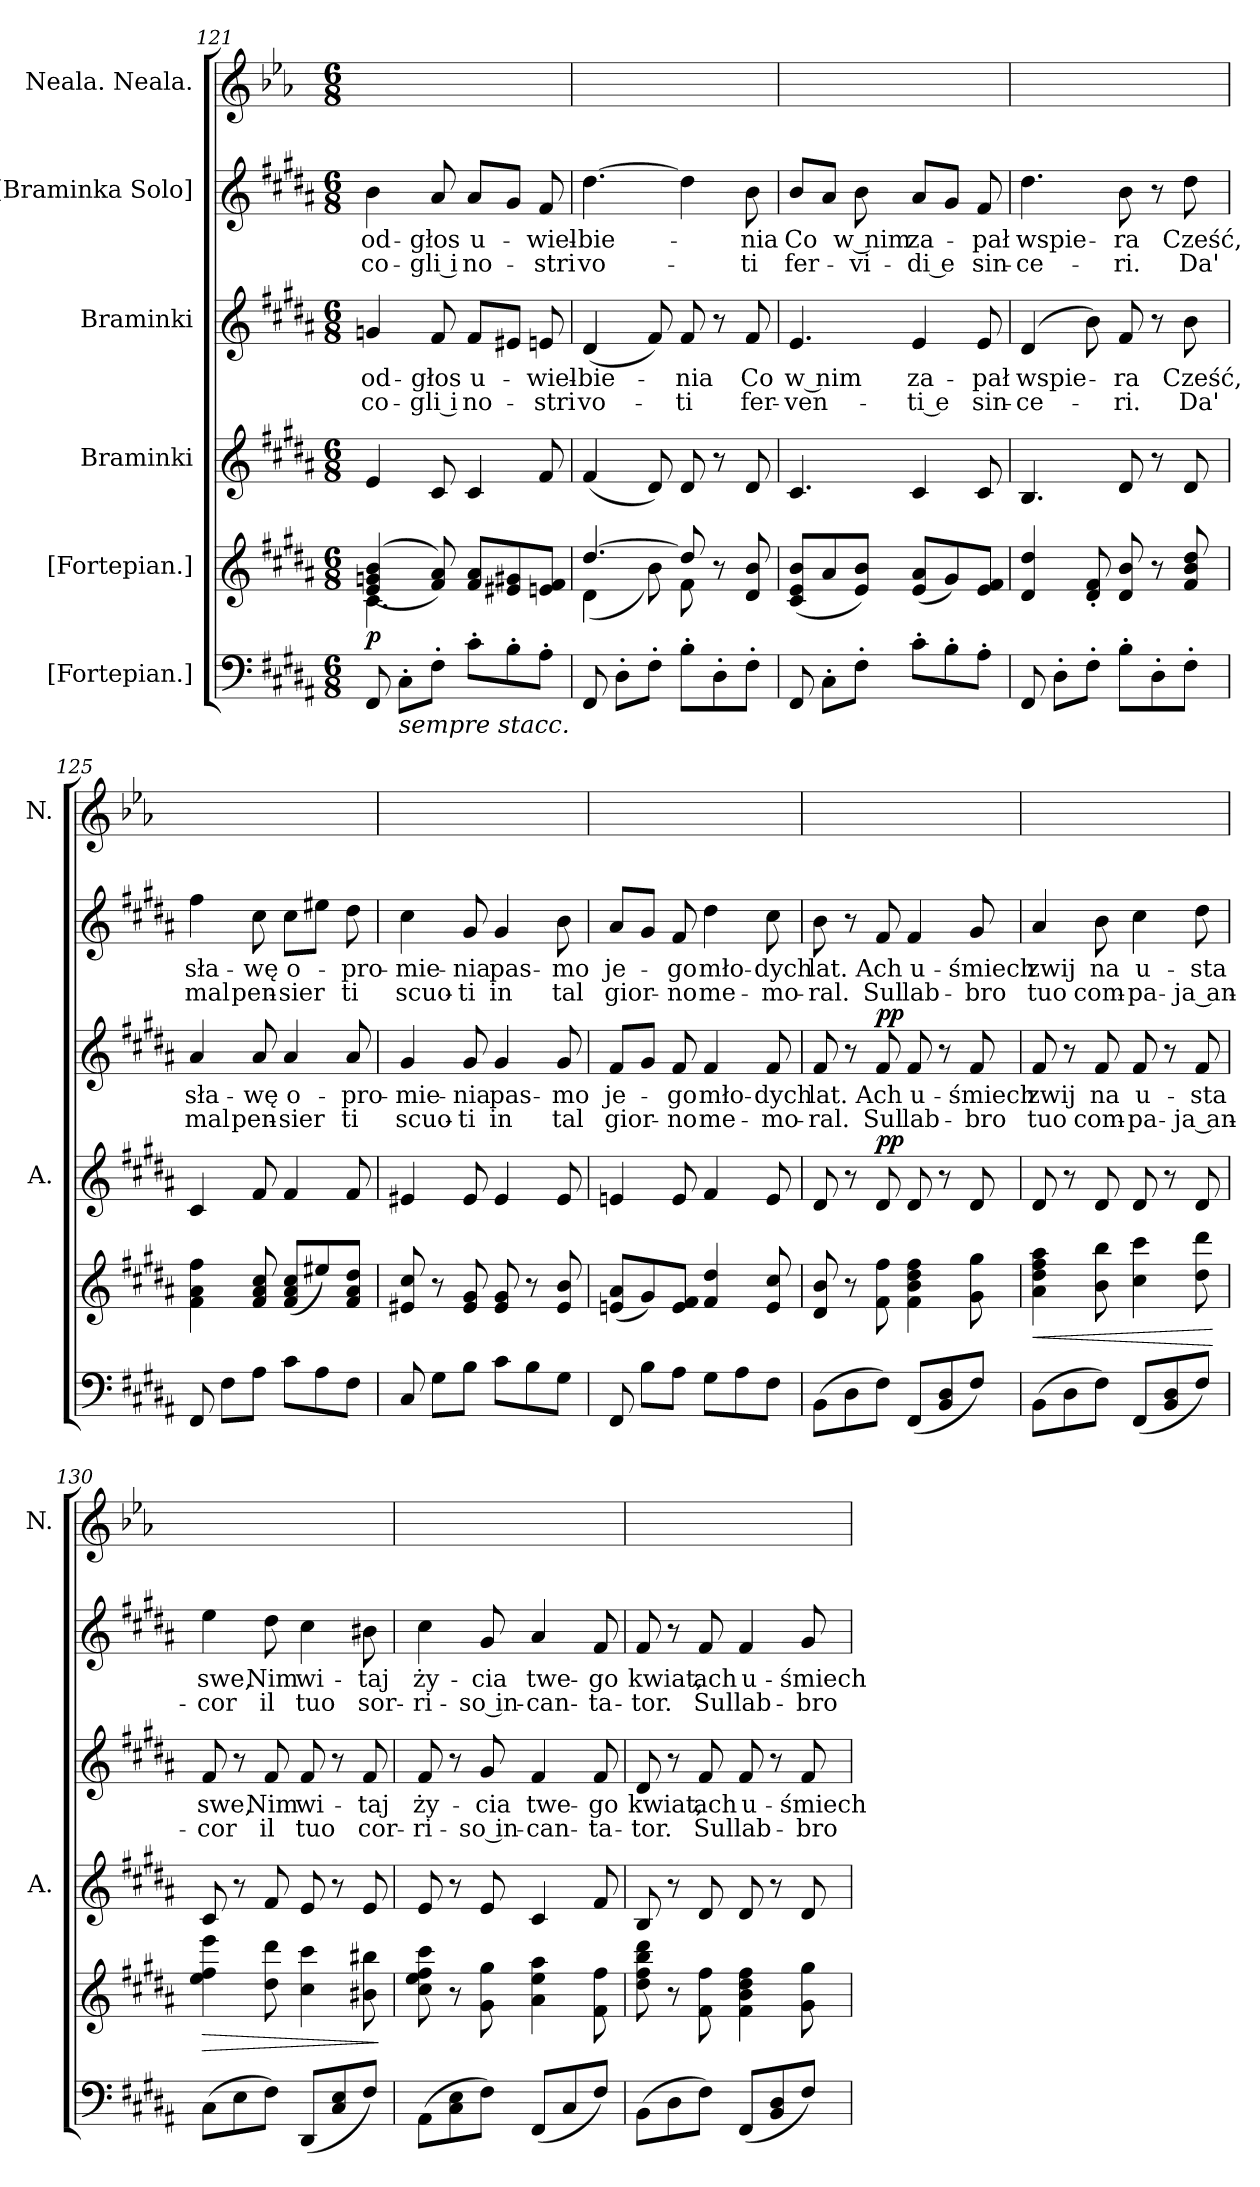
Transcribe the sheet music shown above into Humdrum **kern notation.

**kern	**kern	**dynam	**kern	**dynam	**kern	**text	**text	**dynam	**kern	**text	**text	**kern
*part6	*part5	*part5	*part4	*part4	*part3	*part3	*part3	*part3	*part2	*part2	*part2	*part1
*staff6	*staff5	*staff5	*staff4	*staff4	*staff3	*staff3	*staff3	*staff3	*staff2	*staff2	*staff2	*staff1
*I"[Fortepian.]	*I"[Fortepian.]	*	*I"Braminki	*	*I"Braminki	*	*	*	*I"[Braminka Solo]	*	*	*I"Neala. Neala.
*	*	*	*I'A.	*	*	*	*	*	*	*	*	*I'N.
*clefF4	*clefG2	*	*clefG2	*	*clefG2	*	*	*	*clefG2	*	*	*clefG2
*k[f#c#g#d#a#]	*k[f#c#g#d#a#]	*	*k[f#c#g#d#a#]	*	*k[f#c#g#d#a#]	*	*	*	*k[f#c#g#d#a#]	*	*	*k[b-e-a-]
*M6/8	*M6/8	*	*M6/8	*	*M6/8	*	*	*	*M6/8	*	*	*M6/8
=121	=121	=121	=121	=121	=121	=121	=121	=121	=121	=121	=121	=121
*	*^	*	*	*	*	*	*	*	*	*	*	*
8FF#/	(>(>4e/ 4gn/ 4b/	4.c#\	p	4e/	.	4gn/	od-	-co-	.	4b\	od-	-co-	2.ryy
!LO:TX:b:i:t=sempre stacc.	!	!	!	!	!	!	!	!	!	!	!	!	!
8C#'\L	.	.	.	.	.	.	.	.	.	.	.	.	.
8F#'\J	8f#/ 8a#/))	.	.	8c#/	.	8f#/	-głos	-gli i	.	8a#/	-głos	-gli i	.
8c#'\L	8f#/ 8a#/L	4.ryy	.	4c#/	.	8f#/L	u-	no-	.	8a#/L	u-	no-	.
8B'\	8e#X/ 8g#X/	.	.	.	.	8e#X/J	.	.	.	8g#/J	.	.	.
8A#'\J	8en/ 8f#/J	.	.	8f#/	.	8en/	-wiel-	-stri	.	8f#/	-wiel-	-stri	.
=122	=122	=122	=122	=122	=122	=122	=122	=122	=122	=122	=122	=122	=122
8FF#/	[4.dd#/	(4d#\	.	(4f#/	.	(4d#/	-bie-	vo-	.	[4.dd#\	-bie-	vo-	2.ryy
8D#'\L	.	.	.	.	.	.	.	.	.	.	.	.	.
8F#'\J	.	8b\)	.	8d#/)	.	8f#/)	.	.	.	.	.	.	.
8B'\L	8dd#/]	8f#\	.	8d#/	.	8f#/	-nia	-ti	.	4dd#\]	.	.	.
8D#'\	8r	4ryy	.	8r	.	8r	.	.	.	.	.	.	.
8F#'\J	8d#/ 8b/	.	.	8d#/	.	8f#/	Co	fer-	.	8b\	-nia	-ti	.
*	*v	*v	*	*	*	*	*	*	*	*	*	*	*
=123	=123	=123	=123	=123	=123	=123	=123	=123	=123	=123	=123	=123
8FF#/	(>8c#/ 8e/ 8b/L	.	4.c#/	.	4.e/	w nim	-ven-	.	8b/L	Co	fer-	2.ryy
8C#'\L	8a#/	.	.	.	.	.	.	.	8a#/J	.	.	.
8F#'\J	8e/ 8b/J)	.	.	.	.	.	.	.	8b\	w nim	-vi-	.
8c#'\L	(>8e/ 8a#/L	.	4c#/	.	4e/	za-	-ti e	.	8a#/L	za-	-di e	.
8B'\	8g#/)	.	.	.	.	.	.	.	8g#/J	.	.	.
8A#'\J	8e/ 8f#/J	.	8c#/	.	8e/	-pał	sin-	.	8f#/	-pał	sin-	.
=124	=124	=124	=124	=124	=124	=124	=124	=124	=124	=124	=124	=124
8FF#/	4d#/ 4dd#/	.	4.B/	.	(4d#/	wspie-	-ce-	.	4.dd#\	wspie-	-ce-	2.ryy
8D#'\L	.	.	.	.	.	.	.	.	.	.	.	.
8F#'\J	8d#'>/ 8f#'>/	.	.	.	8b\)	.	.	.	.	.	.	.
8B'\L	8d#/ 8b/	.	8d#/	.	8f#/	-ra	-ri.	.	8b\	-ra	-ri.	.
8D#'\	8r	.	8r	.	8r	.	.	.	8r	.	.	.
8F#'\J	8f#/ 8b/ 8dd#/	.	8d#/	.	8b\	Cześć,	Da'	.	8dd#\	Cześć,	Da'	.
=125	=125	=125	=125	=125	=125	=125	=125	=125	=125	=125	=125	=125
8FF#/	4f#\ 4a#\ 4ff#\	.	4c#/	.	4a#/	sła-	mal	.	4ff#\	sła-	mal	2.ryy
8F#\L	.	.	.	.	.	.	.	.	.	.	.	.
8A#\J	8f#/ 8a#/ 8cc#/	.	8f#/	.	8a#/	-wę	pen-	.	8cc#\	-wę	pen-	.
8c#\L	(8f#/ 8a#/ 8cc#/L	.	4f#/	.	4a#/	o-	-sier	.	8cc#\L	o-	-sier	.
8A#\	8ee#X/)	.	.	.	.	.	.	.	8ee#X\J	.	.	.
8F#\J	8f#/ 8a#/ 8dd#/J	.	8f#/	.	8a#/	-pro-	ti	.	8dd#\	-pro-	ti	.
=126	=126	=126	=126	=126	=126	=126	=126	=126	=126	=126	=126	=126
8C#/	8e#X/ 8cc#/	.	4e#X/	.	4g#/	-mie-	scuo-	.	4cc#\	-mie-	scuo-	2.ryy
8G#\L	8r	.	.	.	.	.	.	.	.	.	.	.
8B\J	8e#/ 8g#/	.	8e#/	.	8g#/	-nia	-ti	.	8g#/	-nia	-ti	.
8c#\L	8e#/ 8g#/	.	4e#/	.	4g#/	pas-	in	.	4g#/	pas-	in	.
8B\	8r	.	.	.	.	.	.	.	.	.	.	.
8G#\J	8e#/ 8b/	.	8e#/	.	8g#/	-mo	tal	.	8b\	-mo	tal	.
=127	=127	=127	=127	=127	=127	=127	=127	=127	=127	=127	=127	=127
8FF#/	(8en/ 8a#/L	.	4en/	.	8f#/L	je-	gior-	.	8a#/L	je-	gior-	2.ryy
8B\L	8g#/)	.	.	.	8g#/J	.	.	.	8g#/J	.	.	.
8A#\J	8e/ 8f#/J	.	8e/	.	8f#/	-go	-no	.	8f#/	-go	-no	.
8G#\L	4f#/ 4dd#/	.	4f#/	.	4f#/	mło-	me-	.	4dd#\	mło-	me-	.
8A#\	.	.	.	.	.	.	.	.	.	.	.	.
8F#\J	8e/ 8cc#/	.	8e/	.	8f#/	-dych	-mo-	.	8cc#\	-dych	-mo-	.
=128	=128	=128	=128	=128	=128	=128	=128	=128	=128	=128	=128	=128
(8BB\L	8d#/ 8b/	.	8d#/	.	8f#/	lat.	-ral.	.	8b\	lat.	-ral.	2.ryy
8D#\	8r	.	8r	.	8r	.	.	.	8r	.	.	.
!	!	!	!	!LO:DY:a	!	!	!	!LO:DY:a	!	!	!	!
8F#\J)	8f#\ 8ff#\	.	8d#/	pp	8f#/	Ach	Sul	pp	8f#/	Ach	Sul	.
(8FF#/L	4f#\ 4b\ 4dd#\ 4ff#\	.	8d#/	.	8f#/	u-	lab-	.	4f#/	u-	lab-	.
8BB/ 8D#/	.	.	8r	.	8r	.	.	.	.	.	.	.
8F#/J)	8g#\ 8gg#\	.	8d#/	.	8f#/	-śmiech	-bro	.	8g#/	-śmiech	-bro	.
=129	=129	=129	=129	=129	=129	=129	=129	=129	=129	=129	=129	=129
!	!	!LO:HP:b	!	!	!	!	!	!	!	!	!	!
(8BB\L	4a#\ 4dd#\ 4ff#\ 4aa#\	<	8d#/	.	8f#/	zwij	tuo	.	4a#/	zwij	tuo	2.ryy
8D#\	.	.	8r	.	8r	.	.	.	.	.	.	.
8F#\J)	8b\ 8bb\	.	8d#/	.	8f#/	na	com-	.	8b\	na	com-	.
(8FF#/L	4cc#\ 4ccc#\	.	8d#/	.	8f#/	u-	-pa-	.	4cc#\	u-	-pa-	.
8BB/ 8D#/	.	.	8r	.	8r	.	.	.	.	.	.	.
8F#/J)	8dd#\ 8ddd#\	.	8d#/	.	8f#/	-sta	-ja an-	.	8dd#\	-sta	-ja an-	.
.	.	[	.	.	.	.	.	.	.	.	.	.
=130	=130	=130	=130	=130	=130	=130	=130	=130	=130	=130	=130	=130
!	!	!LO:HP:b	!	!	!	!	!	!	!	!	!	!
(8C#\L	4ee\ 4ff#\ 4eee\	>	8c#/	.	8f#/	swe,	-cor	.	4ee\	swe,	-cor	2.ryy
8E\	.	.	8r	.	8r	.	.	.	.	.	.	.
8F#\J)	8dd#\ 8ddd#\	.	8f#/	.	8f#/	Nim	il	.	8dd#\	Nim	il	.
(8DD#/L	4cc#\ 4ccc#\	.	8e/	.	8f#/	wi-	tuo	.	4cc#\	wi-	tuo	.
8C#/ 8E/	.	.	8r	.	8r	.	.	.	.	.	.	.
8F#/J)	8b#X\ 8bb#X\	.	8e/	.	8f#/	-taj	cor-	.	8b#X\	-taj	sor-	.
.	.	]	.	.	.	.	.	.	.	.	.	.
=131	=131	=131	=131	=131	=131	=131	=131	=131	=131	=131	=131	=131
(8AA#\L	8cc#\ 8ee\ 8ff#\ 8ccc#\	.	8e/	.	8f#/	ży-	-ri-	.	4cc#\	ży-	-ri-	2.ryy
8C#\ 8E\	8r	.	8r	.	8r	.	.	.	.	.	.	.
8F#\J)	8g#\ 8gg#\	.	8e/	.	8g#/	-cia	-so in-	.	8g#/	-cia	-so in-	.
(8FF#/L	4a#\ 4ee\ 4aa#\	.	4c#/	.	4f#/	twe-	-can-	.	4a#/	twe-	-can-	.
8C#/	.	.	.	.	.	.	.	.	.	.	.	.
8F#/J)	8f#\ 8ff#\	.	8f#/	.	8f#/	-go	-ta-	.	8f#/	-go	-ta-	.
=132	=132	=132	=132	=132	=132	=132	=132	=132	=132	=132	=132	=132
(8BB\L	8dd#\ 8ff#\ 8bb\ 8ddd#\	.	8B/	.	8d#/	kwiat,	-tor.	.	8f#/	kwiat,	-tor.	2.ryy
8D#\	8r	.	8r	.	8r	.	.	.	8r	.	.	.
8F#\J)	8f#\ 8ff#\	.	8d#/	.	8f#/	ach	Sul	.	8f#/	ach	Sul	.
(8FF#/L	4f#\ 4b\ 4dd#\ 4ff#\	.	8d#/	.	8f#/	u-	lab-	.	4f#/	u-	lab-	.
8BB/ 8D#/	.	.	8r	.	8r	.	.	.	.	.	.	.
8F#/J)	8g#\ 8gg#\	.	8d#/	.	8f#/	-śmiech	-bro	.	8g#/	-śmiech	-bro	.
=	=	=	=	=	=	=	=	=	=	=	=	=
*-	*-	*-	*-	*-	*-	*-	*-	*-	*-	*-	*-	*-
